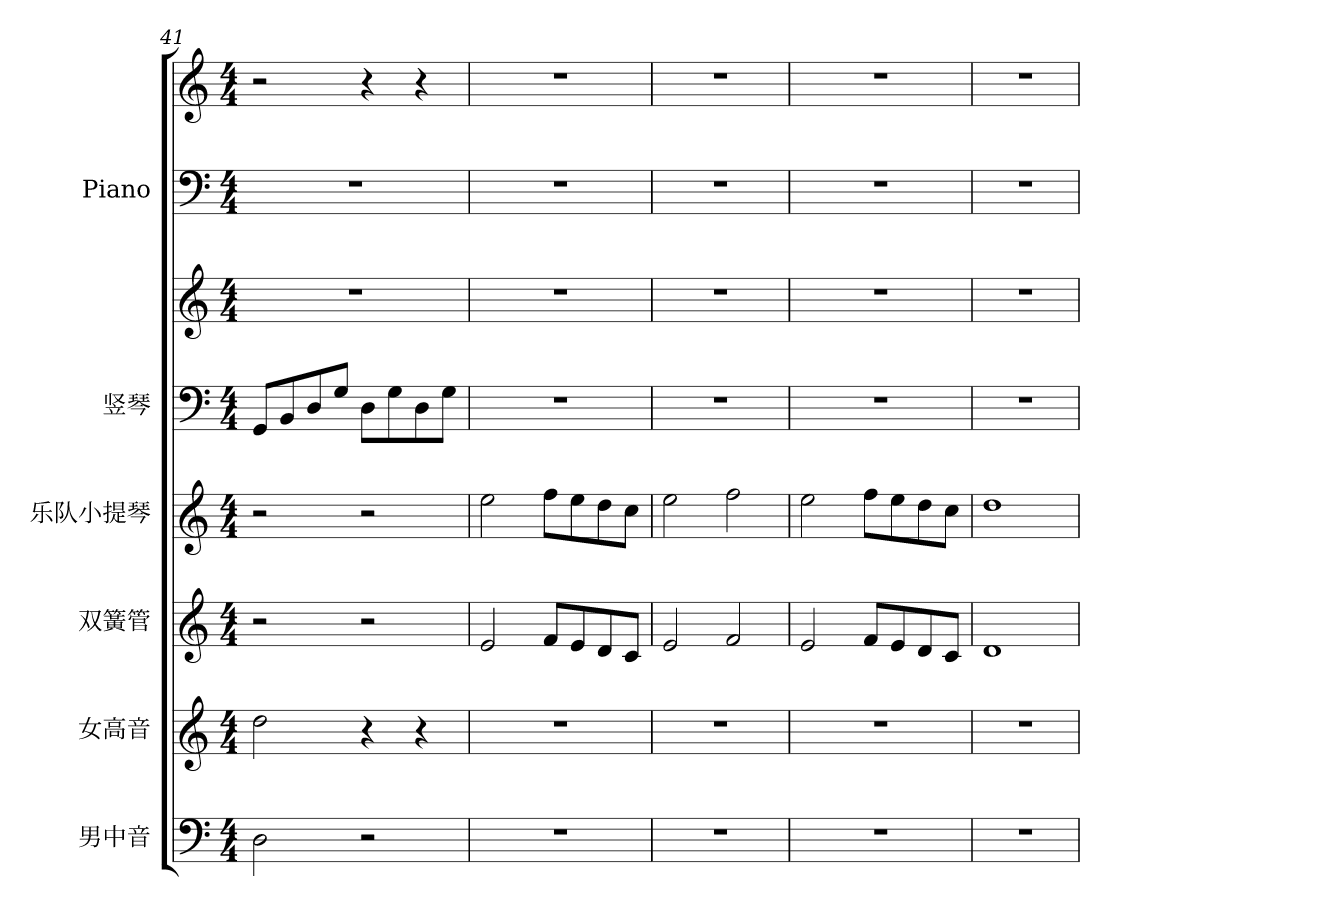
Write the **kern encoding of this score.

**kern	**kern	**kern	**kern	**kern	**kern	**kern	**kern
*part6	*part5	*part4	*part3	*part2	*part2	*part1	*part1
*staff8	*staff7	*staff6	*staff5	*staff4	*staff3	*staff2	*staff1
*I"男中音	*I"女高音	*I"双簧管	*I"乐队小提琴	*I"竖琴	*	*I"Piano	*
*	*	*	*	*	*	*I'Pno.	*
*clefF4	*clefG2	*clefG2	*clefG2	*clefF4	*clefG2	*clefF4	*clefG2
*k[]	*k[]	*k[]	*k[]	*k[]	*k[]	*k[]	*k[]
*M4/4	*M4/4	*M4/4	*M4/4	*M4/4	*M4/4	*M4/4	*M4/4
=41	=41	=41	=41	=41	=41	=41	=41
2D\	2dd\	2r	2r	8GG/L	1r	1r	2r
.	.	.	.	8BB/	.	.	.
.	.	.	.	8D/	.	.	.
.	.	.	.	8G/J	.	.	.
2r	4r	2r	2r	8D\L	.	.	4r
.	.	.	.	8G\	.	.	.
.	4r	.	.	8D\	.	.	4r
.	.	.	.	8G\J	.	.	.
=42	=42	=42	=42	=42	=42	=42	=42
1r	1r	2e/	2ee\	1r	1r	1r	1r
.	.	8f/L	8ff\L	.	.	.	.
.	.	8e/	8ee\	.	.	.	.
.	.	8d/	8dd\	.	.	.	.
.	.	8c/J	8cc\J	.	.	.	.
=43	=43	=43	=43	=43	=43	=43	=43
1r	1r	2e/	2ee\	1r	1r	1r	1r
.	.	2f/	2ff\	.	.	.	.
=44	=44	=44	=44	=44	=44	=44	=44
1r	1r	2e/	2ee\	1r	1r	1r	1r
.	.	8f/L	8ff\L	.	.	.	.
.	.	8e/	8ee\	.	.	.	.
.	.	8d/	8dd\	.	.	.	.
.	.	8c/J	8cc\J	.	.	.	.
=45	=45	=45	=45	=45	=45	=45	=45
1r	1r	1d	1dd	1r	1r	1r	1r
=	=	=	=	=	=	=	=
*-	*-	*-	*-	*-	*-	*-	*-
